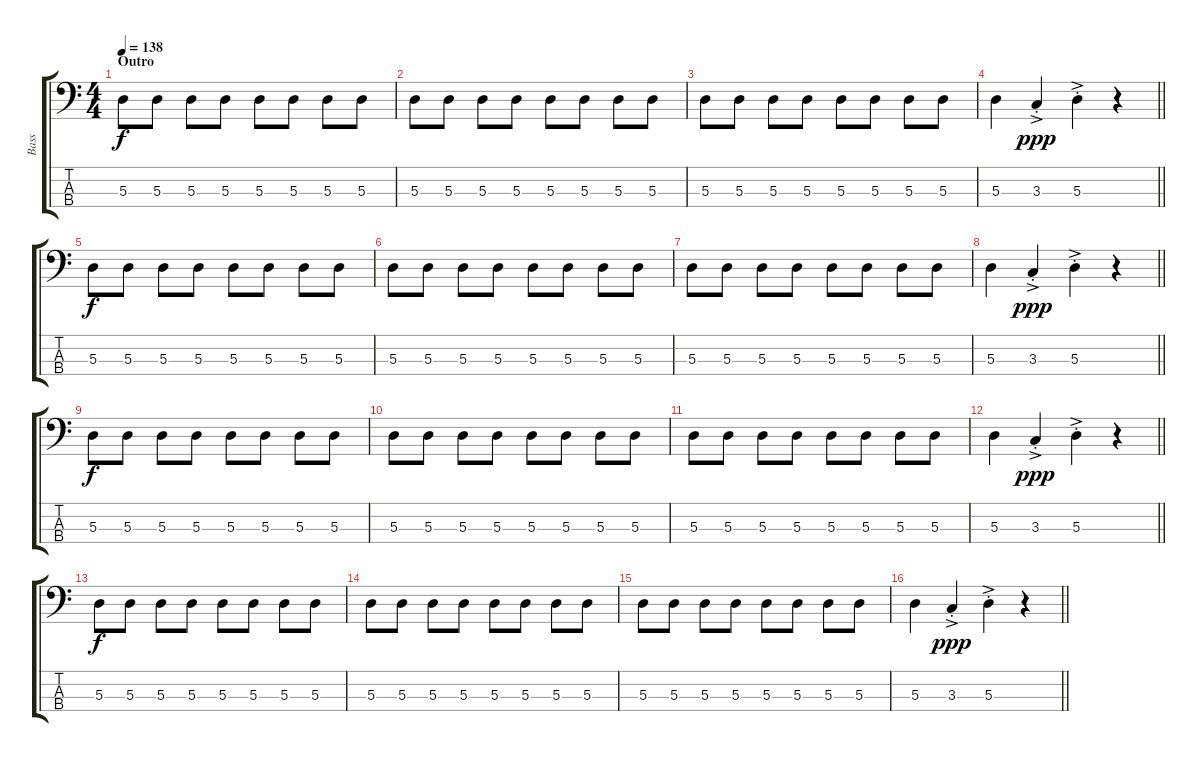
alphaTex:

\track ("Bass" "Bass") {instrument electricbassfinger}
\staff {score tabs}
\tuning (G2 D2 A1 E1) {hide}
\ts (4 4)
\section ("" "Outro")
\tempo 138
\clef f4
\ks c
5.3.8{dy f} 5.3.8 5.3.8 5.3.8 5.3.8 5.3.8 5.3.8 5.3.8 |
5.3.8 5.3.8 5.3.8 5.3.8 5.3.8 5.3.8 5.3.8 5.3.8 |
5.3.8 5.3.8 5.3.8 5.3.8 5.3.8 5.3.8 5.3.8 5.3.8 |
\barLineRight lightlight
5.3.4 3.3{ac st}.4{dy ppp} 5.3{ac st}.4 r.4 |
5.3.8{dy f} 5.3.8 5.3.8 5.3.8 5.3.8 5.3.8 5.3.8 5.3.8 |
5.3.8 5.3.8 5.3.8 5.3.8 5.3.8 5.3.8 5.3.8 5.3.8 |
5.3.8 5.3.8 5.3.8 5.3.8 5.3.8 5.3.8 5.3.8 5.3.8 |
\barLineRight lightlight
5.3.4 3.3{ac st}.4{dy ppp} 5.3{ac st}.4 r.4 |
5.3.8{dy f} 5.3.8 5.3.8 5.3.8 5.3.8 5.3.8 5.3.8 5.3.8 |
5.3.8 5.3.8 5.3.8 5.3.8 5.3.8 5.3.8 5.3.8 5.3.8 |
5.3.8 5.3.8 5.3.8 5.3.8 5.3.8 5.3.8 5.3.8 5.3.8 |
\barLineRight lightlight
5.3.4 3.3{ac st}.4{dy ppp} 5.3{ac st}.4 r.4 |
5.3.8{dy f} 5.3.8 5.3.8 5.3.8 5.3.8 5.3.8 5.3.8 5.3.8 |
5.3.8 5.3.8 5.3.8 5.3.8 5.3.8 5.3.8 5.3.8 5.3.8 |
5.3.8 5.3.8 5.3.8 5.3.8 5.3.8 5.3.8 5.3.8 5.3.8 |
\barLineRight lightlight
5.3.4 3.3{ac st}.4{dy ppp} 5.3{ac st}.4 r.4
